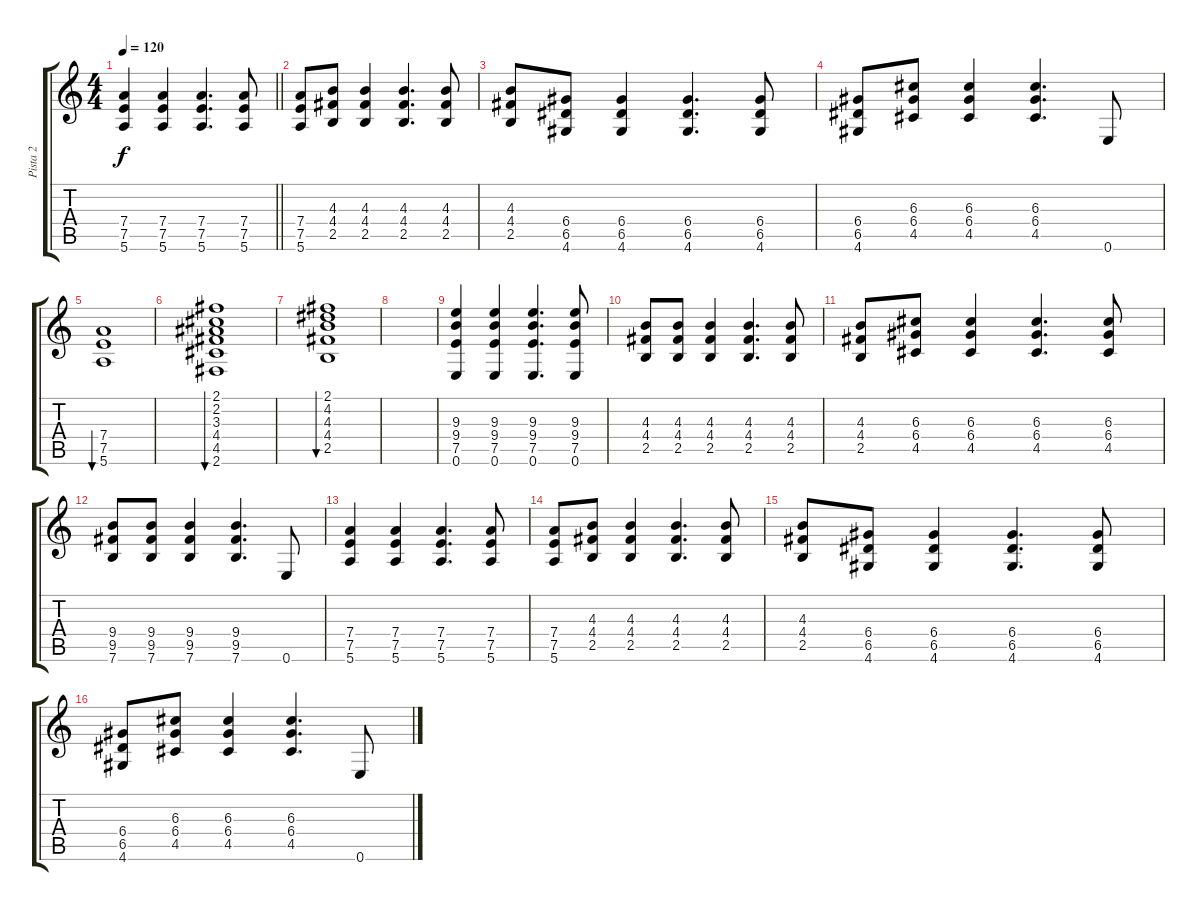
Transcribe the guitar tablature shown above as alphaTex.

\track ("Pista 2" "Pista 2") {instrument overdrivenguitar}
\staff {score tabs}
\tuning (E4 B3 G3 D3 A2 E2) {hide}
\ts (4 4)
\tempo 120
\clef g2
\barLineRight lightlight
\ks c
(7.4 7.5 5.6).4{dy f} (7.4 7.5 5.6).4 (7.4 7.5 5.6).4{d} (7.4 7.5 5.6).8 |
(7.4 7.5 5.6).8 (4.3 4.4 2.5).8 (4.3 4.4 2.5).4 (4.3 4.4 2.5).4{d} (4.3 4.4 2.5).8 |
(4.3 4.4 2.5).8 (6.4 6.5 4.6).8 (6.4 6.5 4.6).4 (6.4 6.5 4.6).4{d} (6.4 6.5 4.6).8 |
(6.4 6.5 4.6).8 (6.3 6.4 4.5).8 (6.3 6.4 4.5).4 (6.3 6.4 4.5).4{d} 0.6.8 |
(7.4 7.5 5.6).1{bu 30} |
(2.1 2.2 3.3 4.4 4.5 2.6).1{bu 240} |
(2.1 4.2 4.3 4.4 2.5).1{bu 240} |
|
(9.3 9.4 7.5 0.6).4 (9.3 9.4 7.5 0.6).4 (9.3 9.4 7.5 0.6).4{d} (9.3 9.4 7.5 0.6).8 |
(4.3 4.4 2.5).8 (4.3 4.4 2.5).8 (4.3 4.4 2.5).4 (4.3 4.4 2.5).4{d} (4.3 4.4 2.5).8 |
(4.3 4.4 2.5).8 (6.3 6.4 4.5).8 (6.3 6.4 4.5).4 (6.3 6.4 4.5).4{d} (6.3 6.4 4.5).8 |
(9.4 9.5 7.6).8 (9.4 9.5 7.6).8 (9.4 9.5 7.6).4 (9.4 9.5 7.6).4{d} 0.6.8 |
(7.4 7.5 5.6).4 (7.4 7.5 5.6).4 (7.4 7.5 5.6).4{d} (7.4 7.5 5.6).8 |
(7.4 7.5 5.6).8 (4.3 4.4 2.5).8 (4.3 4.4 2.5).4 (4.3 4.4 2.5).4{d} (4.3 4.4 2.5).8 |
(4.3 4.4 2.5).8 (6.4 6.5 4.6).8 (6.4 6.5 4.6).4 (6.4 6.5 4.6).4{d} (6.4 6.5 4.6).8 |
(6.4 6.5 4.6).8 (6.3 6.4 4.5).8 (6.3 6.4 4.5).4 (6.3 6.4 4.5).4{d} 0.6.8
